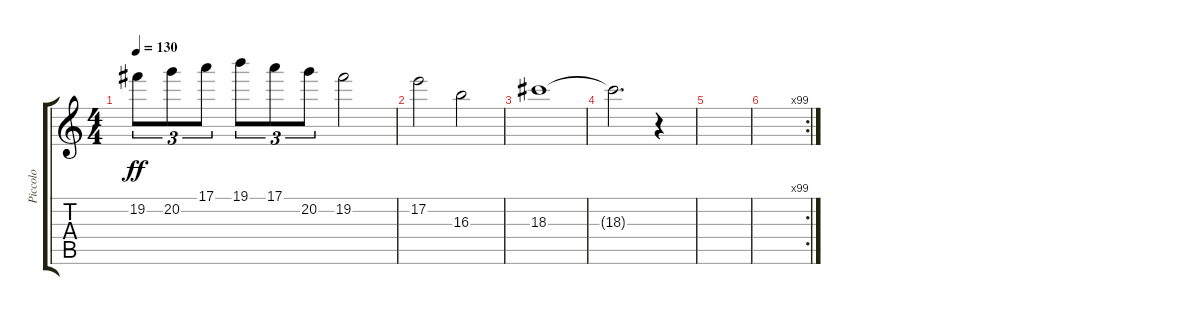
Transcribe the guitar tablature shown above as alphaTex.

\track ("Piccolo" "Piccolo") {instrument piccolo}
\staff {score tabs}
\tuning (E5 B4 G4 D4 A3 E3) {hide}
\ts (4 4)
\tempo 130
\clef g2
\ks c
19.2.8{tu (3 2) dy ff} 20.2.8{tu (3 2)} 17.1.8{tu (3 2)} 19.1.8{tu (3 2)} 17.1.8{tu (3 2)} 20.2.8{tu (3 2)} 19.2.2 |
17.2.2 16.3.2 |
18.3.1 |
18.3{t}.2{d} r.4 |
|
\rc 99
